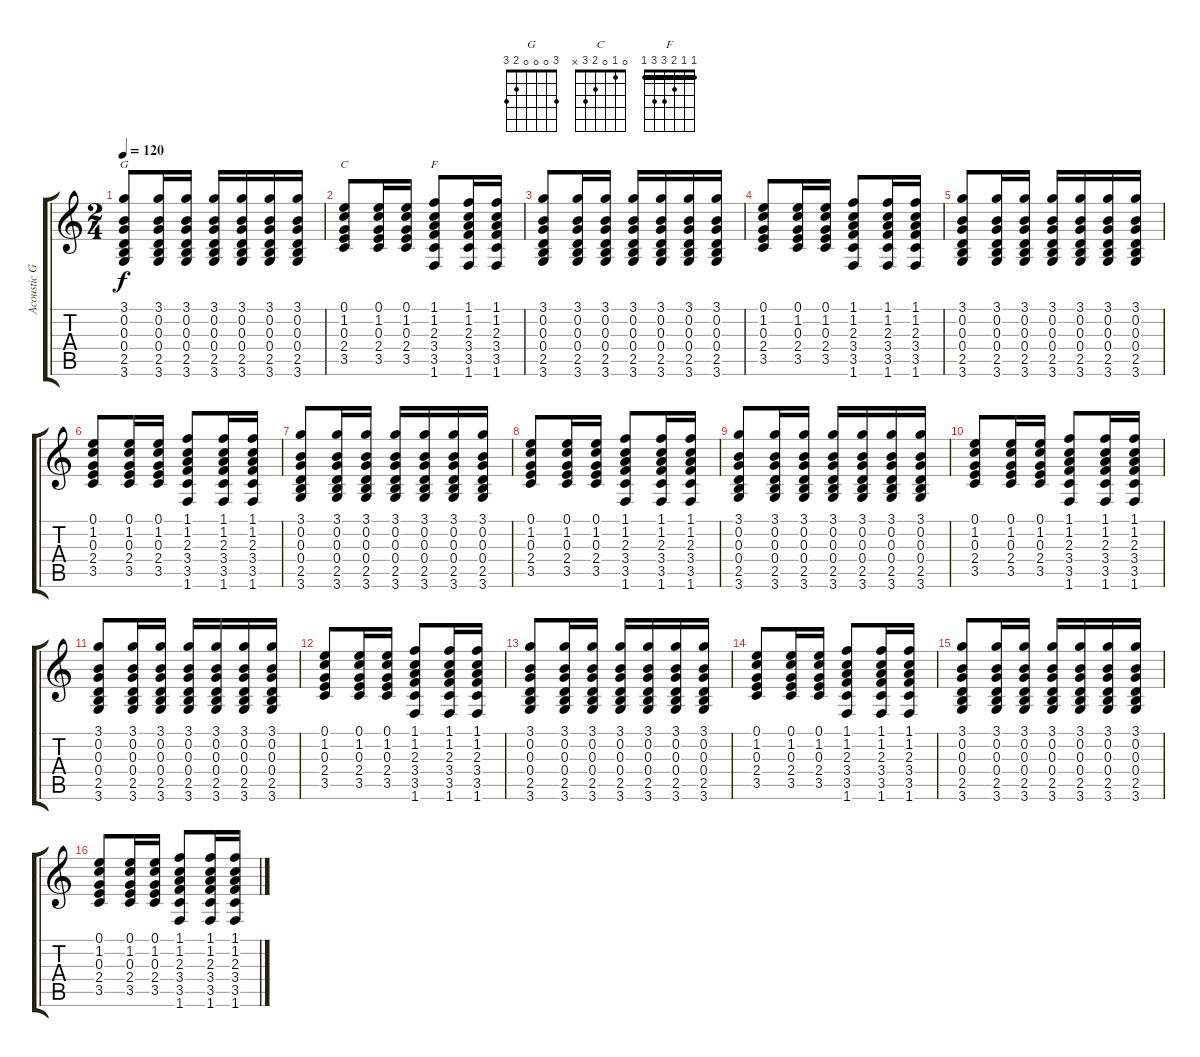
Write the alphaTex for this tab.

\track ("Acoustic Guitar" "Acoustic G") {instrument acousticguitarnylon}
\staff {score tabs}
\tuning (E4 B3 G3 D3 A2 E2) {hide}
\chord ("G" 3 0 0 0 2 3)
\chord ("C" 0 1 0 2 3 x)
\chord ("F" 1 1 2 3 3 1) {barre 1}
\ts (2 4)
\tempo 120
\clef g2
\ks c
(3.1 0.2 0.3 0.4 2.5 3.6).8{ch "G" dy f} (3.1 0.2 0.3 0.4 2.5 3.6).16 (3.1 0.2 0.3 0.4 2.5 3.6).16 (3.1 0.2 0.3 0.4 2.5 3.6).16 (3.1 0.2 0.3 0.4 2.5 3.6).16 (3.1 0.2 0.3 0.4 2.5 3.6).16 (3.1 0.2 0.3 0.4 2.5 3.6).16 |
(0.1 1.2 0.3 2.4 3.5).8{ch "C"} (0.1 1.2 0.3 2.4 3.5).16 (0.1 1.2 0.3 2.4 3.5).16 (1.1 1.2 2.3 3.4 3.5 1.6).8{ch "F"} (1.1 1.2 2.3 3.4 3.5 1.6).16 (1.1 1.2 2.3 3.4 3.5 1.6).16 |
(3.1 0.2 0.3 0.4 2.5 3.6).8 (3.1 0.2 0.3 0.4 2.5 3.6).16 (3.1 0.2 0.3 0.4 2.5 3.6).16 (3.1 0.2 0.3 0.4 2.5 3.6).16 (3.1 0.2 0.3 0.4 2.5 3.6).16 (3.1 0.2 0.3 0.4 2.5 3.6).16 (3.1 0.2 0.3 0.4 2.5 3.6).16 |
(0.1 1.2 0.3 2.4 3.5).8 (0.1 1.2 0.3 2.4 3.5).16 (0.1 1.2 0.3 2.4 3.5).16 (1.1 1.2 2.3 3.4 3.5 1.6).8 (1.1 1.2 2.3 3.4 3.5 1.6).16 (1.1 1.2 2.3 3.4 3.5 1.6).16 |
(3.1 0.2 0.3 0.4 2.5 3.6).8 (3.1 0.2 0.3 0.4 2.5 3.6).16 (3.1 0.2 0.3 0.4 2.5 3.6).16 (3.1 0.2 0.3 0.4 2.5 3.6).16 (3.1 0.2 0.3 0.4 2.5 3.6).16 (3.1 0.2 0.3 0.4 2.5 3.6).16 (3.1 0.2 0.3 0.4 2.5 3.6).16 |
(0.1 1.2 0.3 2.4 3.5).8 (0.1 1.2 0.3 2.4 3.5).16 (0.1 1.2 0.3 2.4 3.5).16 (1.1 1.2 2.3 3.4 3.5 1.6).8 (1.1 1.2 2.3 3.4 3.5 1.6).16 (1.1 1.2 2.3 3.4 3.5 1.6).16 |
(3.1 0.2 0.3 0.4 2.5 3.6).8 (3.1 0.2 0.3 0.4 2.5 3.6).16 (3.1 0.2 0.3 0.4 2.5 3.6).16 (3.1 0.2 0.3 0.4 2.5 3.6).16 (3.1 0.2 0.3 0.4 2.5 3.6).16 (3.1 0.2 0.3 0.4 2.5 3.6).16 (3.1 0.2 0.3 0.4 2.5 3.6).16 |
(0.1 1.2 0.3 2.4 3.5).8 (0.1 1.2 0.3 2.4 3.5).16 (0.1 1.2 0.3 2.4 3.5).16 (1.1 1.2 2.3 3.4 3.5 1.6).8 (1.1 1.2 2.3 3.4 3.5 1.6).16 (1.1 1.2 2.3 3.4 3.5 1.6).16 |
(3.1 0.2 0.3 0.4 2.5 3.6).8 (3.1 0.2 0.3 0.4 2.5 3.6).16 (3.1 0.2 0.3 0.4 2.5 3.6).16 (3.1 0.2 0.3 0.4 2.5 3.6).16 (3.1 0.2 0.3 0.4 2.5 3.6).16 (3.1 0.2 0.3 0.4 2.5 3.6).16 (3.1 0.2 0.3 0.4 2.5 3.6).16 |
(0.1 1.2 0.3 2.4 3.5).8 (0.1 1.2 0.3 2.4 3.5).16 (0.1 1.2 0.3 2.4 3.5).16 (1.1 1.2 2.3 3.4 3.5 1.6).8 (1.1 1.2 2.3 3.4 3.5 1.6).16 (1.1 1.2 2.3 3.4 3.5 1.6).16 |
(3.1 0.2 0.3 0.4 2.5 3.6).8 (3.1 0.2 0.3 0.4 2.5 3.6).16 (3.1 0.2 0.3 0.4 2.5 3.6).16 (3.1 0.2 0.3 0.4 2.5 3.6).16 (3.1 0.2 0.3 0.4 2.5 3.6).16 (3.1 0.2 0.3 0.4 2.5 3.6).16 (3.1 0.2 0.3 0.4 2.5 3.6).16 |
(0.1 1.2 0.3 2.4 3.5).8 (0.1 1.2 0.3 2.4 3.5).16 (0.1 1.2 0.3 2.4 3.5).16 (1.1 1.2 2.3 3.4 3.5 1.6).8 (1.1 1.2 2.3 3.4 3.5 1.6).16 (1.1 1.2 2.3 3.4 3.5 1.6).16 |
(3.1 0.2 0.3 0.4 2.5 3.6).8 (3.1 0.2 0.3 0.4 2.5 3.6).16 (3.1 0.2 0.3 0.4 2.5 3.6).16 (3.1 0.2 0.3 0.4 2.5 3.6).16 (3.1 0.2 0.3 0.4 2.5 3.6).16 (3.1 0.2 0.3 0.4 2.5 3.6).16 (3.1 0.2 0.3 0.4 2.5 3.6).16 |
(0.1 1.2 0.3 2.4 3.5).8 (0.1 1.2 0.3 2.4 3.5).16 (0.1 1.2 0.3 2.4 3.5).16 (1.1 1.2 2.3 3.4 3.5 1.6).8 (1.1 1.2 2.3 3.4 3.5 1.6).16 (1.1 1.2 2.3 3.4 3.5 1.6).16 |
(3.1 0.2 0.3 0.4 2.5 3.6).8 (3.1 0.2 0.3 0.4 2.5 3.6).16 (3.1 0.2 0.3 0.4 2.5 3.6).16 (3.1 0.2 0.3 0.4 2.5 3.6).16 (3.1 0.2 0.3 0.4 2.5 3.6).16 (3.1 0.2 0.3 0.4 2.5 3.6).16 (3.1 0.2 0.3 0.4 2.5 3.6).16 |
(0.1 1.2 0.3 2.4 3.5).8 (0.1 1.2 0.3 2.4 3.5).16 (0.1 1.2 0.3 2.4 3.5).16 (1.1 1.2 2.3 3.4 3.5 1.6).8 (1.1 1.2 2.3 3.4 3.5 1.6).16 (1.1 1.2 2.3 3.4 3.5 1.6).16
